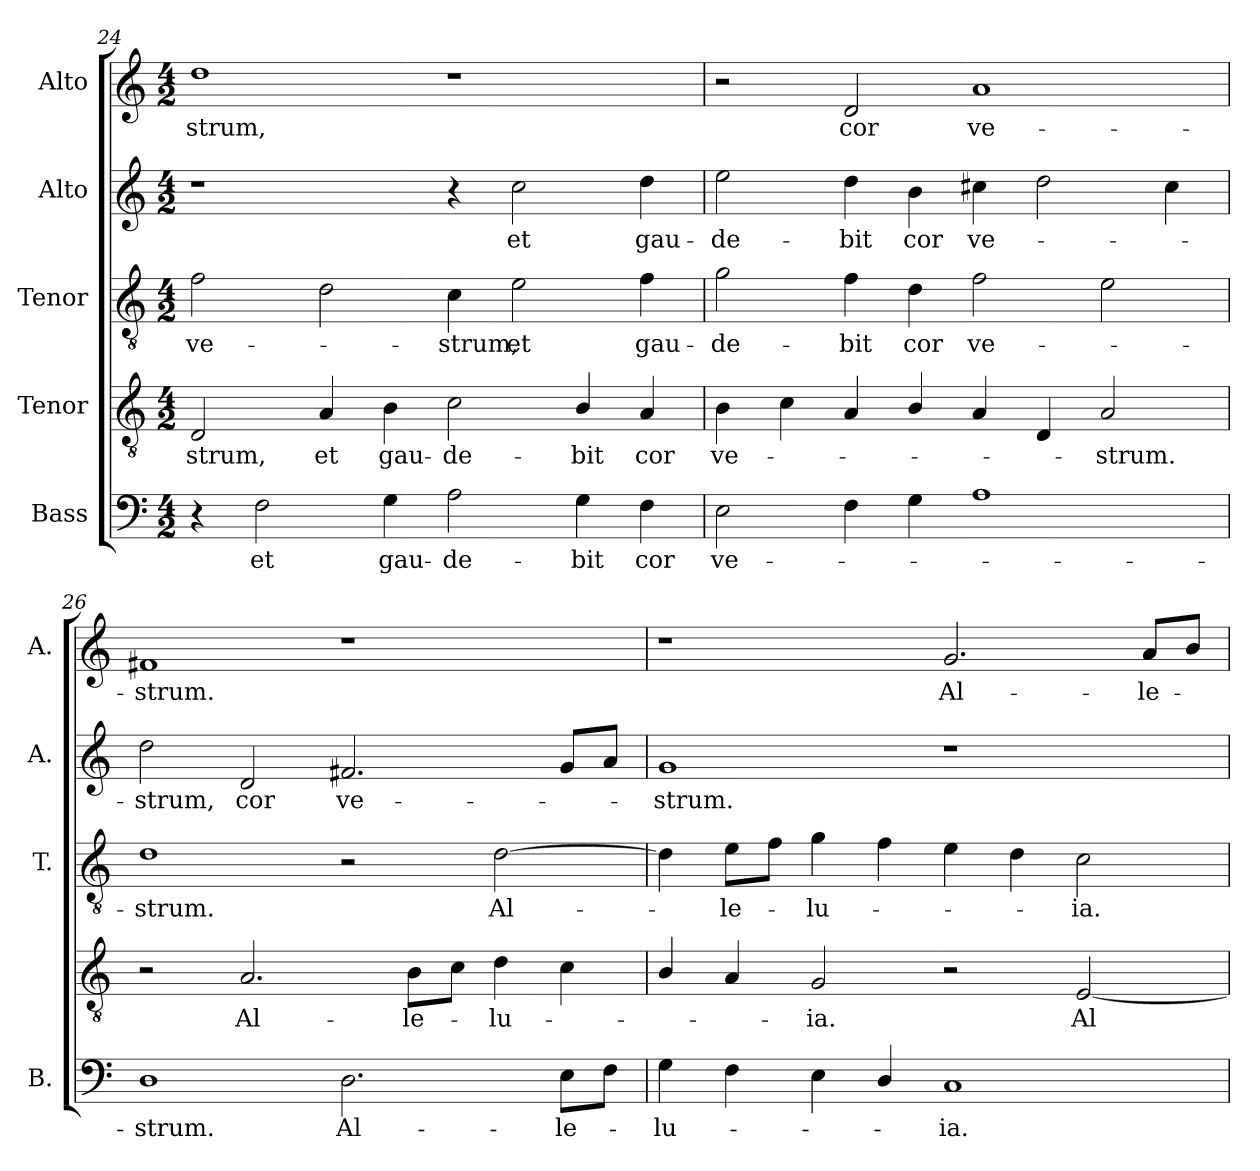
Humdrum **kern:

**kern	**text	**kern	**text	**kern	**text	**kern	**text	**kern	**text
*part5	*part5	*part4	*part4	*part3	*part3	*part2	*part2	*part1	*part1
*staff5	*staff5	*staff4	*staff4	*staff3	*staff3	*staff2	*staff2	*staff1	*staff1
*I"Bass	*	*I"Tenor	*	*I"Tenor	*	*I"Alto	*	*I"Alto	*
*I'B.	*	*	*	*I'T.	*	*I'A.	*	*I'A.	*
*clefF4	*	*clefGv2	*	*clefGv2	*	*clefG2	*	*clefG2	*
*	*	*ITrd7c12	*	*ITrd7c12	*	*	*	*	*
*k[]	*	*k[]	*	*k[]	*	*k[]	*	*k[]	*
*C:	*	*C:	*	*C:	*	*C:	*	*C:	*
*M4/2	*	*M4/2	*	*M4/2	*	*M4/2	*	*M4/2	*
=24	=24	=24	=24	=24	=24	=24	=24	=24	=24
!	!	!	!LO:LY:b:color=#000000	!	!	!	!	!	!
!	!	!	!	!	!LO:LY:b:color=#000000	!	!	!	!
!	!	!	!	!	!	!	!	!	!LO:LY:b:color=#000000
4r	.	2DDi/	-strum,	2Fi\	ve-	1r	.	1ddi	-strum,
!	!LO:LY:b:color=#000000	!	!	!	!	!	!	!	!
2Fi\	et	.	.	.	.	.	.	.	.
!	!	!	!LO:LY:b:color=#000000	!	!	!	!	!	!
.	.	4AAi/	et	2Di\	.	.	.	.	.
!	!LO:LY:b:color=#000000	!	!	!	!	!	!	!	!
!	!	!	!LO:LY:b:color=#000000	!	!	!	!	!	!
4Gi\	gau-	4BBi\	gau-	.	.	.	.	.	.
!	!LO:LY:b:color=#000000	!	!	!	!	!	!	!	!
!	!	!	!LO:LY:b:color=#000000	!	!	!	!	!	!
!	!	!	!	!	!LO:LY:b:color=#000000	!	!	!	!
2Ai\	-de-	2Ci\	-de-	4Ci\	-strum,	4r	.	1r	.
!	!	!	!	!	!LO:LY:b:color=#000000	!	!	!	!
!	!	!	!	!	!	!	!LO:LY:b:color=#000000	!	!
.	.	.	.	2Ei\	et	2cci\	et	.	.
!	!LO:LY:b:color=#000000	!	!	!	!	!	!	!	!
!	!	!	!LO:LY:b:color=#000000	!	!	!	!	!	!
4Gi\	-bit	4BBi/	-bit	.	.	.	.	.	.
!	!LO:LY:b:color=#000000	!	!	!	!	!	!	!	!
!	!	!	!LO:LY:b:color=#000000	!	!	!	!	!	!
!	!	!	!	!	!LO:LY:b:color=#000000	!	!	!	!
!	!	!	!	!	!	!	!LO:LY:b:color=#000000	!	!
4Fi\	cor	4AAi/	cor	4Fi\	gau-	4ddi\	gau-	.	.
=25	=25	=25	=25	=25	=25	=25	=25	=25	=25
!	!LO:LY:b:color=#000000	!	!	!	!	!	!	!	!
!	!	!	!LO:LY:b:color=#000000	!	!	!	!	!	!
!	!	!	!	!	!LO:LY:b:color=#000000	!	!	!	!
!	!	!	!	!	!	!	!LO:LY:b:color=#000000	!	!
2Ei\	ve-	4BBi\	ve-	2Gi\	-de-	2eei\	-de-	2r	.
.	.	4Ci\	.	.	.	.	.	.	.
!	!	!	!	!	!LO:LY:b:color=#000000	!	!	!	!
!	!	!	!	!	!	!	!LO:LY:b:color=#000000	!	!
!	!	!	!	!	!	!	!	!	!LO:LY:b:color=#000000
4Fi\	.	4AAi/	.	4Fi\	-bit	4ddi\	-bit	2di/	cor
!	!	!	!	!	!LO:LY:b:color=#000000	!	!	!	!
!	!	!	!	!	!	!	!LO:LY:b:color=#000000	!	!
4Gi\	.	4BBi/	.	4Di\	cor	4bi\	cor	.	.
!	!	!	!	!	!LO:LY:b:color=#000000	!	!	!	!
!	!	!	!	!	!	!	!LO:LY:b:color=#000000	!	!
!	!	!	!	!	!	!	!	!	!LO:LY:b:color=#000000
1Ai	.	4AAi/	.	2Fi\	ve-	4cc#Xi\	ve-	1ai	ve-
.	.	4DDi/	.	.	.	2ddi\	.	.	.
!	!	!	!LO:LY:b:color=#000000	!	!	!	!	!	!
.	.	2AAi/	-strum.	2Ei\	.	.	.	.	.
.	.	.	.	.	.	4cc#i\	.	.	.
=26	=26	=26	=26	=26	=26	=26	=26	=26	=26
!	!LO:LY:b:color=#000000	!	!	!	!	!	!	!	!
!	!	!	!	!	!LO:LY:b:color=#000000	!	!	!	!
!	!	!	!	!	!	!	!LO:LY:b:color=#000000	!	!
!	!	!	!	!	!	!	!	!	!LO:LY:b:color=#000000
1Di	-strum.	2r	.	1Di	-strum.	2ddi\	-strum,	1f#Xi	-strum.
!	!	!	!LO:LY:b:color=#000000	!	!	!	!	!	!
!	!	!	!	!	!	!	!LO:LY:b:color=#000000	!	!
.	.	2.AAi/	Al-	.	.	2di/	cor	.	.
!	!LO:LY:b:color=#000000	!	!	!	!	!	!	!	!
!	!	!	!	!	!	!	!LO:LY:b:color=#000000	!	!
2.Di\	Al-	.	.	2r	.	2.f#Xi/	ve-	1r	.
!	!	!	!LO:LY:b:color=#000000	!	!	!	!	!	!
.	.	8BBi\L	-le-	.	.	.	.	.	.
.	.	8Ci\J	.	.	.	.	.	.	.
!	!	!	!LO:LY:b:color=#000000	!	!	!	!	!	!
!	!	!	!	!	!LO:LY:b:color=#000000	!	!	!	!
.	.	4Di\	-lu-	[2Di\	Al-	.	.	.	.
!	!LO:LY:b:color=#000000	!	!	!	!	!	!	!	!
8Ei\L	-le-	4Ci\	.	.	.	8gi/L	.	.	.
8Fi\J	.	.	.	.	.	8ai/J	.	.	.
!!LO:PB:g=z
=27	=27	=27	=27	=27	=27	=27	=27	=27	=27
!	!LO:LY:b:color=#000000	!	!	!	!	!	!	!	!
!	!	!	!	!	!	!	!LO:LY:b:color=#000000	!	!
4Gi\	-lu-	4BBi/	.	4Di\]	.	1gi	-strum.	1r	.
!	!	!	!	!	!LO:LY:b:color=#000000	!	!	!	!
4Fi\	.	4AAi/	.	8Ei\L	-le-	.	.	.	.
.	.	.	.	8Fi\J	.	.	.	.	.
!	!	!	!LO:LY:b:color=#000000	!	!	!	!	!	!
!	!	!	!	!	!LO:LY:b:color=#000000	!	!	!	!
4Ei\	.	2GGi/	-ia.	4Gi\	-lu-	.	.	.	.
4Di/	.	.	.	4Fi\	.	.	.	.	.
!	!LO:LY:b:color=#000000	!	!	!	!	!	!	!	!
!	!	!	!	!	!	!	!	!	!LO:LY:b:color=#000000
1Ci	-ia.	2r	.	4Ei\	.	1r	.	2.gi/	Al-
.	.	.	.	4Di\	.	.	.	.	.
!	!	!	!LO:LY:b:color=#000000	!	!	!	!	!	!
!	!	!	!	!	!LO:LY:b:color=#000000	!	!	!	!
.	.	[2EEi/	Al-	2Ci\	-ia.	.	.	.	.
!	!	!	!	!	!	!	!	!	!LO:LY:b:color=#000000
.	.	.	.	.	.	.	.	8ai/L	-le-
.	.	.	.	.	.	.	.	8bi/J	.
=	=	=	=	=	=	=	=	=	=
*-	*-	*-	*-	*-	*-	*-	*-	*-	*-
